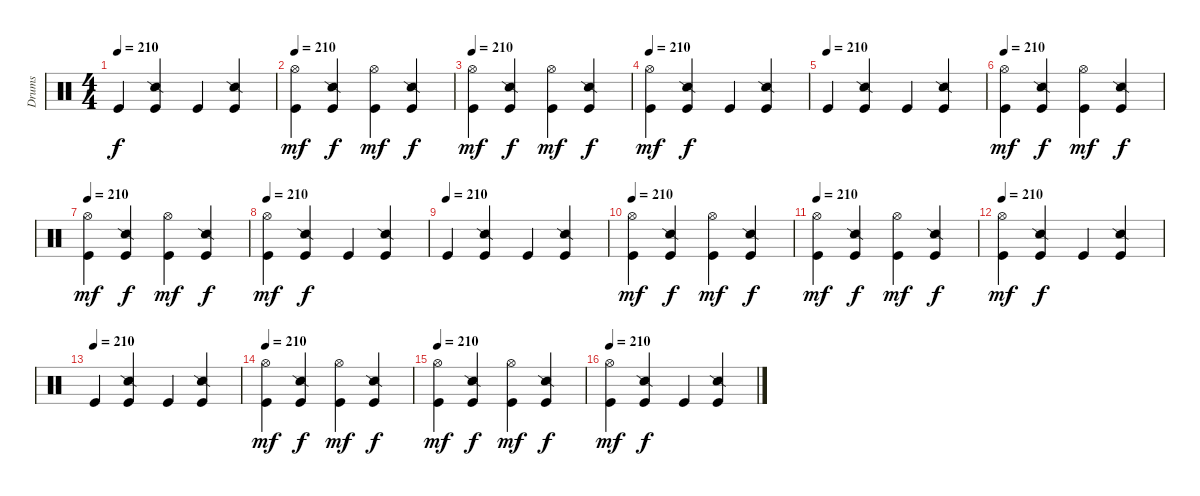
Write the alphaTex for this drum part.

\track ("Drums" "Drums") {instrument percussion}
\staff {score}
\articulation defaults
\ts (4 4)
\tempo 210
\clef neutral
\ks c "Kick (hit)".4{dy f}
("Snare (side stick) 2" "Kick (hit)").4 "Kick (hit)".4 ("Snare (side stick) 2" "Kick (hit)").4 |
\tempo 210
("Hi-Hat (open)" "Kick (hit)").4{dy mf} ("Snare (side stick) 2" "Kick (hit)").4{dy f} ("Hi-Hat (open)" "Kick (hit)").4{dy mf} ("Snare (side stick) 2" "Kick (hit)").4{dy f} |
\tempo 210
("Hi-Hat (open)" "Kick (hit)").4{dy mf} ("Snare (side stick) 2" "Kick (hit)").4{dy f} ("Hi-Hat (open)" "Kick (hit)").4{dy mf} ("Snare (side stick) 2" "Kick (hit)").4{dy f} |
\tempo 210
("Hi-Hat (open)" "Kick (hit)").4{dy mf} ("Snare (side stick) 2" "Kick (hit)").4{dy f} "Kick (hit)".4 ("Snare (side stick) 2" "Kick (hit)").4 |
\tempo (210)
"Kick (hit)".4 ("Snare (side stick) 2" "Kick (hit)").4 "Kick (hit)".4 ("Snare (side stick) 2" "Kick (hit)").4 |
\tempo 210
("Hi-Hat (open)" "Kick (hit)").4{dy mf} ("Snare (side stick) 2" "Kick (hit)").4{dy f} ("Hi-Hat (open)" "Kick (hit)").4{dy mf} ("Snare (side stick) 2" "Kick (hit)").4{dy f} |
\tempo 210
("Hi-Hat (open)" "Kick (hit)").4{dy mf} ("Snare (side stick) 2" "Kick (hit)").4{dy f} ("Hi-Hat (open)" "Kick (hit)").4{dy mf} ("Snare (side stick) 2" "Kick (hit)").4{dy f} |
\tempo 210
("Hi-Hat (open)" "Kick (hit)").4{dy mf} ("Snare (side stick) 2" "Kick (hit)").4{dy f} "Kick (hit)".4 ("Snare (side stick) 2" "Kick (hit)").4 |
\tempo (210)
"Kick (hit)".4 ("Snare (side stick) 2" "Kick (hit)").4 "Kick (hit)".4 ("Snare (side stick) 2" "Kick (hit)").4 |
\tempo 210
("Hi-Hat (open)" "Kick (hit)").4{dy mf} ("Snare (side stick) 2" "Kick (hit)").4{dy f} ("Hi-Hat (open)" "Kick (hit)").4{dy mf} ("Snare (side stick) 2" "Kick (hit)").4{dy f} |
\tempo 210
("Hi-Hat (open)" "Kick (hit)").4{dy mf} ("Snare (side stick) 2" "Kick (hit)").4{dy f} ("Hi-Hat (open)" "Kick (hit)").4{dy mf} ("Snare (side stick) 2" "Kick (hit)").4{dy f} |
\tempo 210
("Hi-Hat (open)" "Kick (hit)").4{dy mf} ("Snare (side stick) 2" "Kick (hit)").4{dy f} "Kick (hit)".4 ("Snare (side stick) 2" "Kick (hit)").4 |
\tempo (210)
"Kick (hit)".4 ("Snare (side stick) 2" "Kick (hit)").4 "Kick (hit)".4 ("Snare (side stick) 2" "Kick (hit)").4 |
\tempo 210
("Hi-Hat (open)" "Kick (hit)").4{dy mf} ("Snare (side stick) 2" "Kick (hit)").4{dy f} ("Hi-Hat (open)" "Kick (hit)").4{dy mf} ("Snare (side stick) 2" "Kick (hit)").4{dy f} |
\tempo 210
("Hi-Hat (open)" "Kick (hit)").4{dy mf} ("Snare (side stick) 2" "Kick (hit)").4{dy f} ("Hi-Hat (open)" "Kick (hit)").4{dy mf} ("Snare (side stick) 2" "Kick (hit)").4{dy f} |
\tempo 210
("Hi-Hat (open)" "Kick (hit)").4{dy mf} ("Snare (side stick) 2" "Kick (hit)").4{dy f} "Kick (hit)".4 ("Snare (side stick) 2" "Kick (hit)").4
